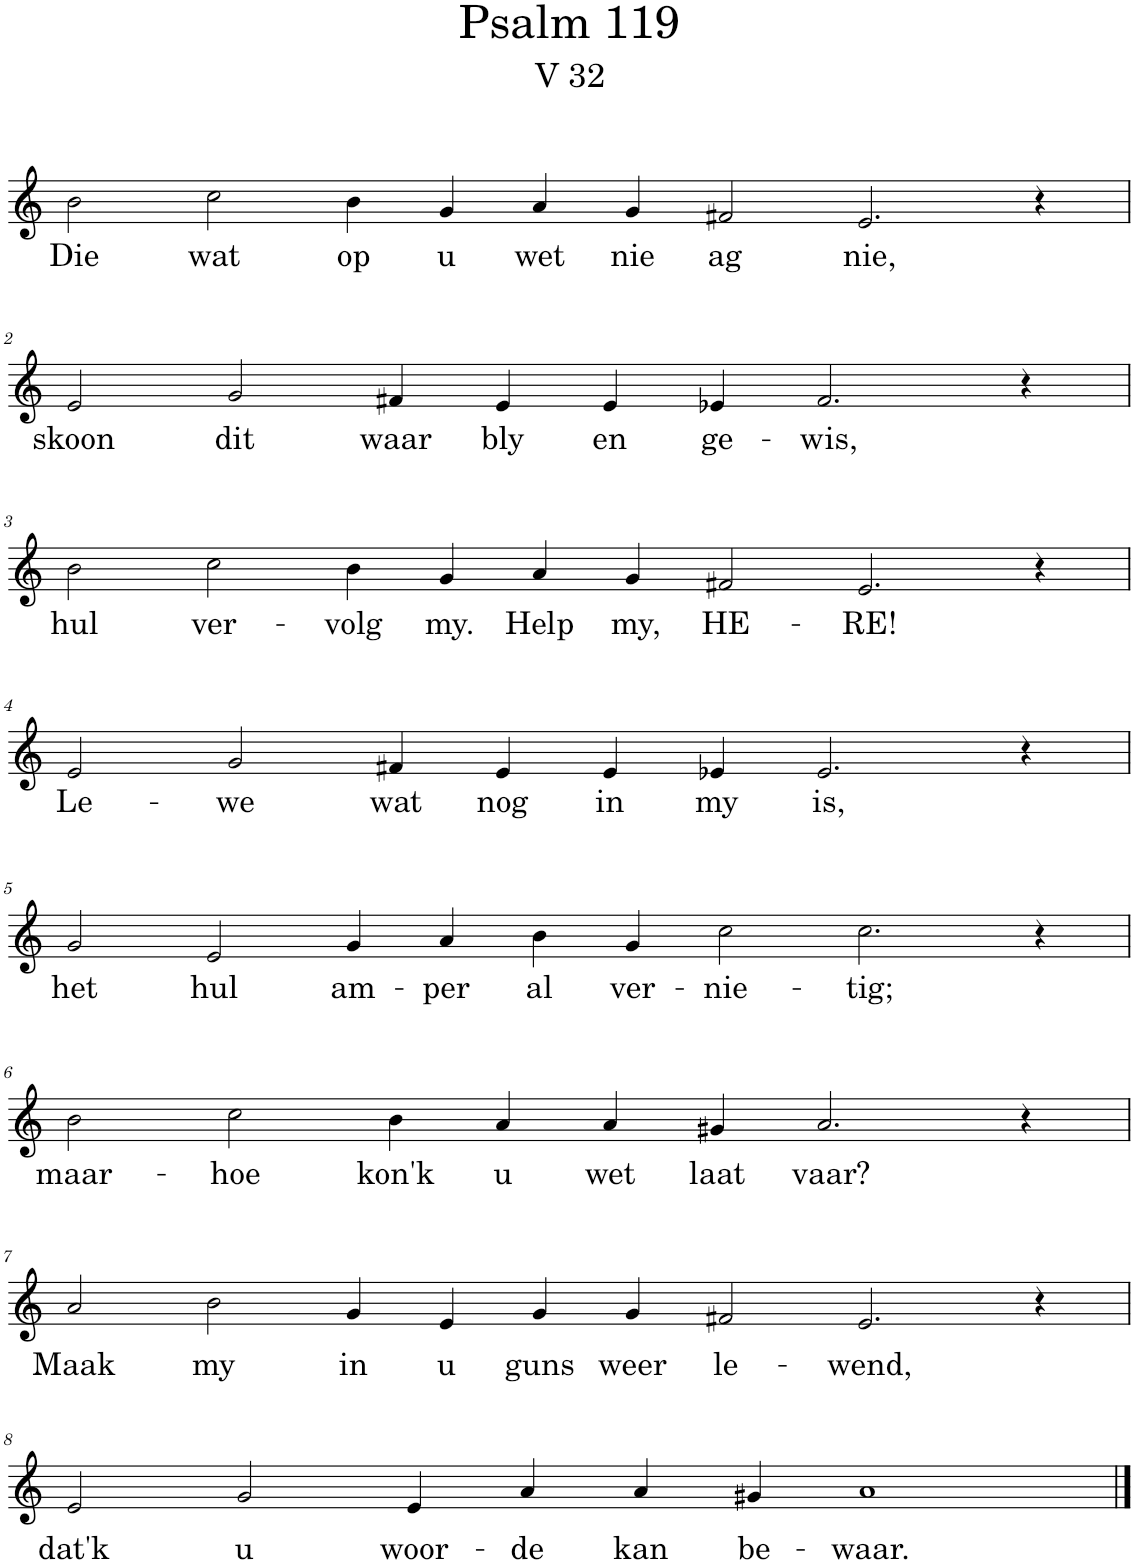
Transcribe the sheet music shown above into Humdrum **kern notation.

**kern	**text
*part1	*part1
*staff1	*staff1
*I"Pipe Organ	*
*I'Org.	*
*clefG2	*
*k[]	*
*M14/4	*
=1	=1
!	!LO:LY:b
2b\	Die
!	!LO:LY:b
2cc\	wat
!	!LO:LY:b
4b\	op
!	!LO:LY:b
4g/	u
!	!LO:LY:b
4a/	wet
!	!LO:LY:b
4g/	nie
!	!LO:LY:b
2f#X/	ag
!	!LO:LY:b
2.e/	nie,
4r	.
!!LO:LB:g=z
=2	=2
*M12/4	*
!	!LO:LY:b
2e/	skoon
!	!LO:LY:b
2g/	dit
!	!LO:LY:b
4f#X/	waar
!	!LO:LY:b
4e/	bly
!	!LO:LY:b
4e/	en
!	!LO:LY:b
4e-X/	ge-
!	!LO:LY:b
2.f#/	-wis,
4r	.
!!LO:LB:g=z
=3	=3
*M14/4	*
!	!LO:LY:b
2b\	hul
!	!LO:LY:b
2cc\	ver-
!	!LO:LY:b
4b\	-volg
!	!LO:LY:b
4g/	my.
!	!LO:LY:b
4a/	Help
!	!LO:LY:b
4g/	my,
!	!LO:LY:b
2f#X/	HE-
!	!LO:LY:b
2.e/	-RE!
4r	.
!!LO:LB:g=z
=4	=4
*M12/4	*
!	!LO:LY:b
2e/	Le-
!	!LO:LY:b
2g/	-we
!	!LO:LY:b
4f#X/	wat
!	!LO:LY:b
4e/	nog
!	!LO:LY:b
4e/	in
!	!LO:LY:b
4e-X/	my
!	!LO:LY:b
2.e-/	is,
4r	.
!!LO:LB:g=z
=5	=5
*M14/4	*
!	!LO:LY:b
2g/	het
!	!LO:LY:b
2e/	hul
!	!LO:LY:b
4g/	am-
!	!LO:LY:b
4a/	-per
!	!LO:LY:b
4b\	al
!	!LO:LY:b
4g/	ver-
!	!LO:LY:b
2cc\	-nie-
!	!LO:LY:b
2.cc\	-tig;
4r	.
!!LO:LB:g=z
=6	=6
*M12/4	*
!	!LO:LY:b
2b\	maar-
!	!LO:LY:b
2cc\	-hoe
!	!LO:LY:b
4b\	kon'k
!	!LO:LY:b
4a/	u
!	!LO:LY:b
4a/	wet
!	!LO:LY:b
4g#X/	laat
!	!LO:LY:b
2.a/	vaar?
4r	.
!!LO:LB:g=z
=7	=7
*M14/4	*
!	!LO:LY:b
2a/	Maak
!	!LO:LY:b
2b\	my
!	!LO:LY:b
4g/	in
!	!LO:LY:b
4e/	u
!	!LO:LY:b
4g/	guns
!	!LO:LY:b
4g/	weer
!	!LO:LY:b
2f#X/	le-
!	!LO:LY:b
2.e/	-wend,
4r	.
!!LO:LB:g=z
=8	=8
!	!LO:LY:b
2e/	dat'k
!	!LO:LY:b
2g/	u
!	!LO:LY:b
4e/	woor-
!	!LO:LY:b
4a/	-de
!	!LO:LY:b
4a/	kan
!	!LO:LY:b
4g#X/	be-
!	!LO:LY:b
1a	-waar.
==	==
*-	*-
